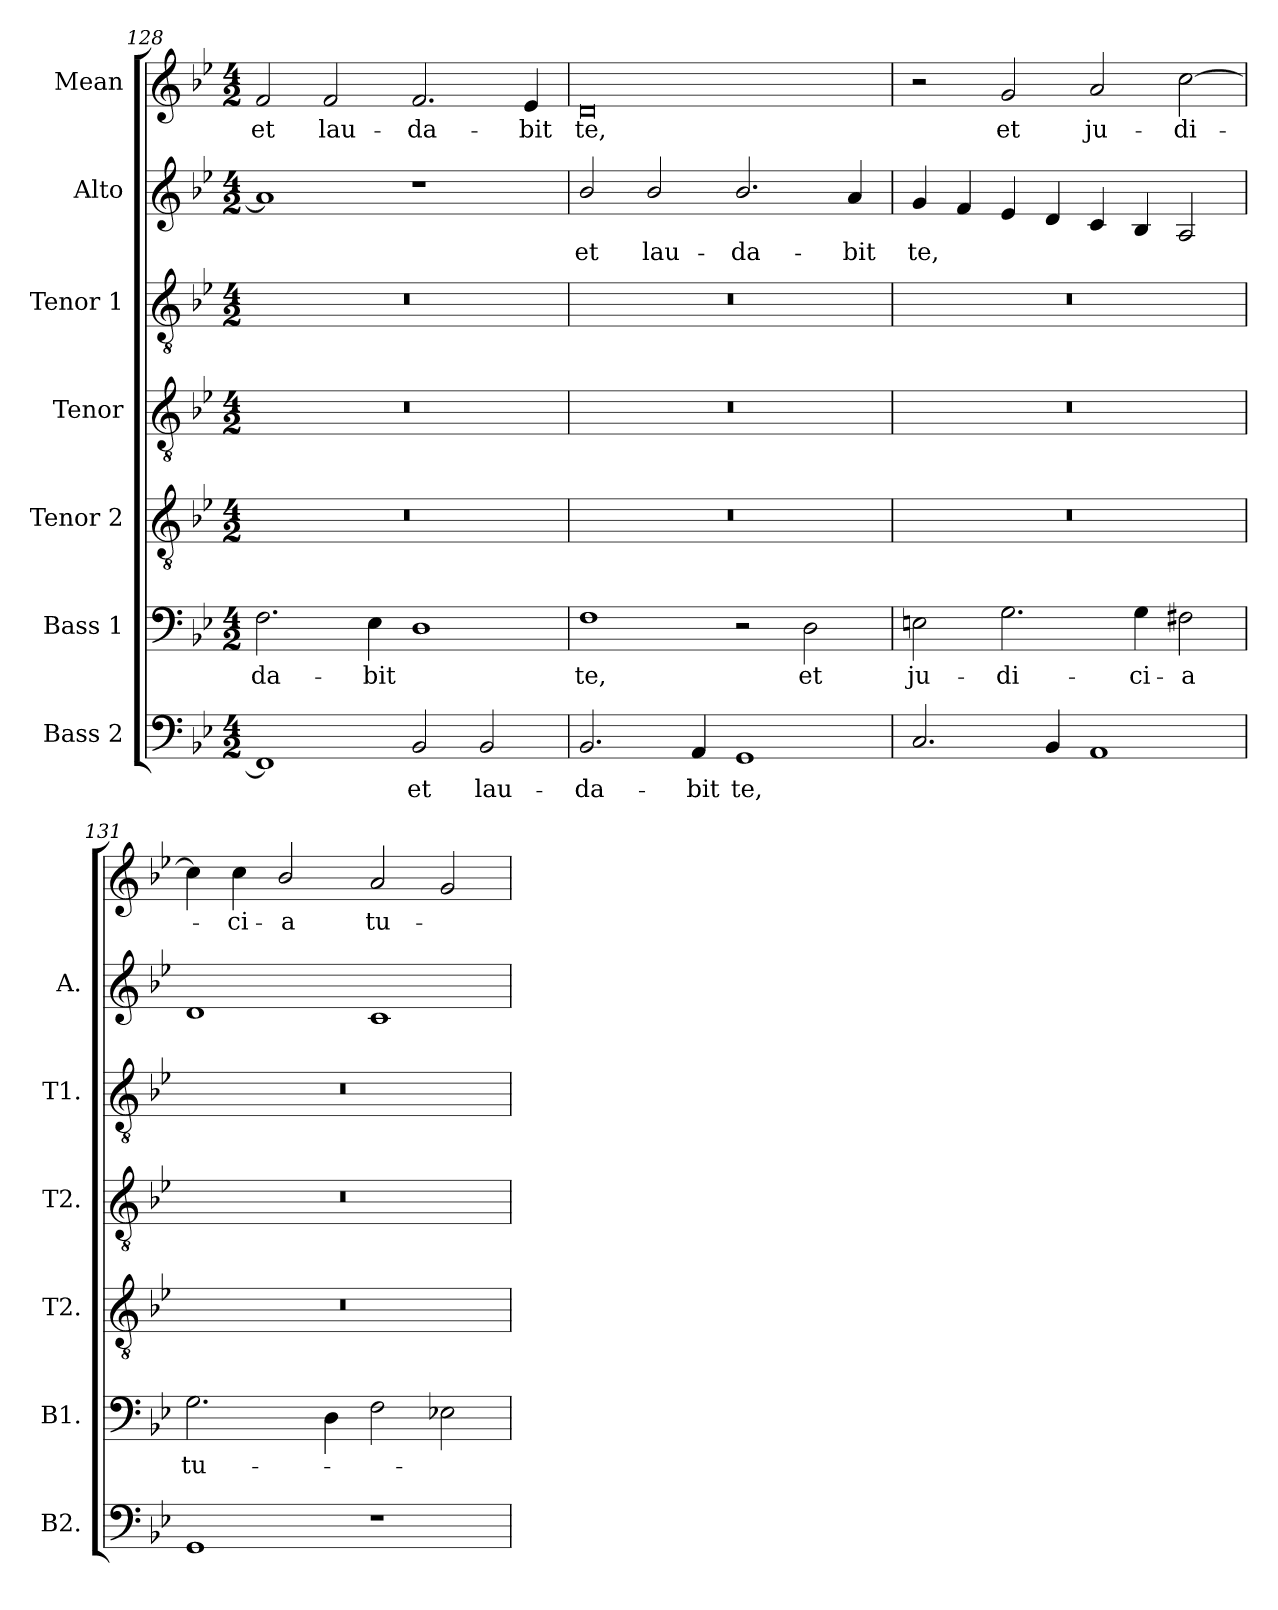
**kern	**text	**kern	**text	**kern	**kern	**kern	**kern	**text	**kern	**text
*part7	*part7	*part6	*part6	*part5	*part4	*part3	*part2	*part2	*part1	*part1
*staff7	*staff7	*staff6	*staff6	*staff5	*staff4	*staff3	*staff2	*staff2	*staff1	*staff1
*I"Bass 2	*	*I"Bass 1	*	*I"Tenor 2	*I"Tenor	*I"Tenor 1	*I"Alto	*	*I"Mean	*
*I'B2.	*	*I'B1.	*	*I'T2.	*I'T2.	*I'T1.	*I'A.	*	*	*
*clefF4	*	*clefF4	*	*clefGv2	*clefGv2	*clefGv2	*clefG2	*	*clefG2	*
*	*	*	*	*ITrd7c12	*ITrd7c12	*ITrd7c12	*	*	*	*
*k[b-e-]	*	*k[b-e-]	*	*k[b-e-]	*k[b-e-]	*k[b-e-]	*k[b-e-]	*	*k[b-e-]	*
*B-:	*	*B-:	*	*B-:	*B-:	*B-:	*B-:	*	*B-:	*
*M4/2	*	*M4/2	*	*M4/2	*M4/2	*M4/2	*M4/2	*	*M4/2	*
=128	=128	=128	=128	=128	=128	=128	=128	=128	=128	=128
!	!	!	!LO:LY:b:color=#000000	!LO:N:vis=1	!LO:N:vis=1	!LO:N:vis=1	!	!	!	!
!	!	!	!	!	!	!	!	!	!	!LO:LY:b:color=#000000
1FFi]	.	2.Fi\	-da-	0r	0r	0r	1ai]	.	2fi/	et
!	!	!	!	!	!	!	!	!	!	!LO:LY:b:color=#000000
.	.	.	.	.	.	.	.	.	2fi/	lau-
!	!	!	!LO:LY:b:color=#000000	!	!	!	!	!	!	!
.	.	4E-i\	-bit	.	.	.	.	.	.	.
!	!LO:LY:b:color=#000000	!	!	!	!	!	!	!	!	!
!	!	!	!	!	!	!	!	!	!	!LO:LY:b:color=#000000
2BB-i/	et	1Di	.	.	.	.	1r	.	2.fi/	-da-
!	!LO:LY:b:color=#000000	!	!	!	!	!	!	!	!	!
2BB-i/	lau-	.	.	.	.	.	.	.	.	.
!	!	!	!	!	!	!	!	!	!	!LO:LY:b:color=#000000
.	.	.	.	.	.	.	.	.	4e-i/	-bit
=129	=129	=129	=129	=129	=129	=129	=129	=129	=129	=129
!	!LO:LY:b:color=#000000	!	!	!	!	!	!	!	!	!
!	!	!	!LO:LY:b:color=#000000	!LO:N:vis=1	!LO:N:vis=1	!LO:N:vis=1	!	!	!	!
!	!	!	!	!	!	!	!	!LO:LY:b:color=#000000	!	!
!	!	!	!	!	!	!	!	!	!	!LO:LY:b:color=#000000
2.BB-i/	-da-	1Fi	te,	0r	0r	0r	2b-i/	et	0di	te,
!	!	!	!	!	!	!	!	!LO:LY:b:color=#000000	!	!
.	.	.	.	.	.	.	2b-i/	lau-	.	.
!	!LO:LY:b:color=#000000	!	!	!	!	!	!	!	!	!
4AAi/	-bit	.	.	.	.	.	.	.	.	.
!	!LO:LY:b:color=#000000	!	!	!	!	!	!	!	!	!
!	!	!	!	!	!	!	!	!LO:LY:b:color=#000000	!	!
1GGi	te,	2r	.	.	.	.	2.b-i/	-da-	.	.
!	!	!	!LO:LY:b:color=#000000	!	!	!	!	!	!	!
.	.	2Di\	et	.	.	.	.	.	.	.
!	!	!	!	!	!	!	!	!LO:LY:b:color=#000000	!	!
.	.	.	.	.	.	.	4ai/	-bit	.	.
!!LO:LB:g=z
=130	=130	=130	=130	=130	=130	=130	=130	=130	=130	=130
!	!	!	!LO:LY:b:color=#000000	!LO:N:vis=1	!LO:N:vis=1	!LO:N:vis=1	!	!	!	!
!	!	!	!	!	!	!	!	!LO:LY:b:color=#000000	!	!
2.Ci/	.	2Eni\	ju-	0r	0r	0r	4gi/	te,	2r	.
.	.	.	.	.	.	.	4fi/	.	.	.
!	!	!	!LO:LY:b:color=#000000	!	!	!	!	!	!	!
!	!	!	!	!	!	!	!	!	!	!LO:LY:b:color=#000000
.	.	2.Gi\	-di-	.	.	.	4e-i/	.	2gi/	et
4BB-i/	.	.	.	.	.	.	4di/	.	.	.
!	!	!	!	!	!	!	!	!	!	!LO:LY:b:color=#000000
1AAi	.	.	.	.	.	.	4ci/	.	2ai/	ju-
!	!	!	!LO:LY:b:color=#000000	!	!	!	!	!	!	!
.	.	4Gi\	-ci-	.	.	.	4B-i/	.	.	.
!	!	!	!LO:LY:b:color=#000000	!	!	!	!	!	!	!
!	!	!	!	!	!	!	!	!	!	!LO:LY:b:color=#000000
.	.	2F#Xi\	-a	.	.	.	2Ai/	.	[2cci\	-di-
=131	=131	=131	=131	=131	=131	=131	=131	=131	=131	=131
!	!	!	!LO:LY:b:color=#000000	!LO:N:vis=1	!LO:N:vis=1	!LO:N:vis=1	!	!	!	!
1GGi	.	2.Gi\	tu-	0r	0r	0r	1di	.	4cci\]	.
!	!	!	!	!	!	!	!	!	!	!LO:LY:b:color=#000000
.	.	.	.	.	.	.	.	.	4cci\	-ci-
!	!	!	!	!	!	!	!	!	!	!LO:LY:b:color=#000000
.	.	.	.	.	.	.	.	.	2b-i/	-a
.	.	4Di\	.	.	.	.	.	.	.	.
!	!	!	!	!	!	!	!	!	!	!LO:LY:b:color=#000000
1r	.	2Fi\	.	.	.	.	1ci	.	2ai/	tu-
.	.	2E-Xi\	.	.	.	.	.	.	2gi/	.
=	=	=	=	=	=	=	=	=	=	=
*-	*-	*-	*-	*-	*-	*-	*-	*-	*-	*-
